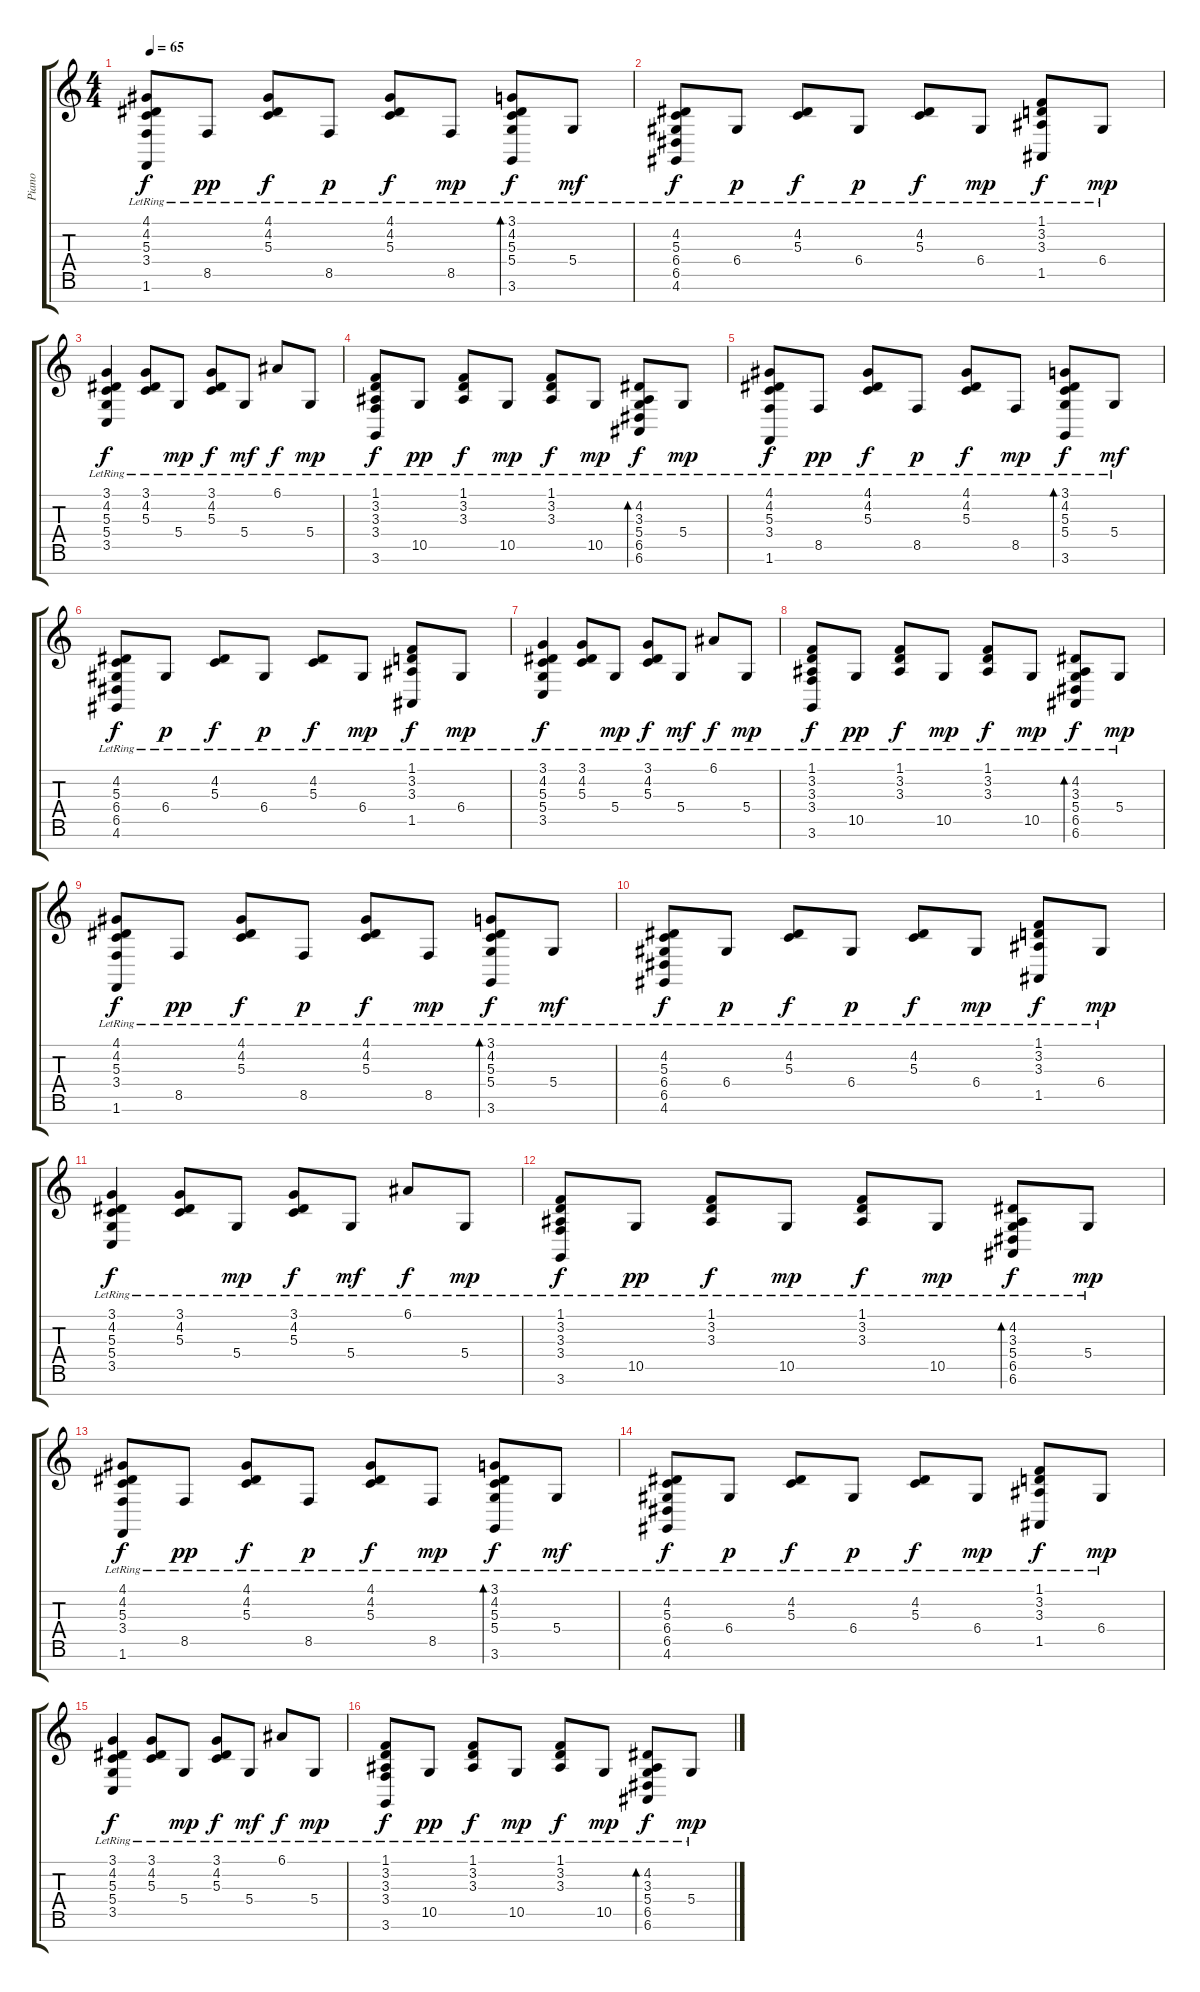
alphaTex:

\track ("Piano" "Piano") {instrument acousticgrandpiano}
\staff {score tabs}
\tuning (E4 B3 G3 D3 A2 E2 B1) {hide}
\ts (4 4)
\tempo 65
\clef g2
\ks c
(4.1{lr} 4.2{lr} 5.3{lr} 3.4{lr} 1.6{lr}).8{dy f} 8.5{lr}.8{dy pp} (4.1{lr} 4.2{lr} 5.3{lr}).8{dy f} 8.5{lr}.8{dy p} (4.1{lr} 4.2{lr} 5.3{lr}).8{dy f} 8.5{lr}.8{dy mp} (3.1{lr} 4.2{lr} 5.3{lr} 5.4{lr} 3.6{lr}).8{bd 120 dy f} 5.4{lr}.8{dy mf} |
(4.2{lr} 5.3{lr} 6.4{lr} 6.5{lr} 4.6{lr}).8{dy f} 6.4{lr}.8{dy p} (4.2{lr} 5.3{lr}).8{dy f} 6.4{lr}.8{dy p} (4.2{lr} 5.3{lr}).8{dy f} 6.4{lr}.8{dy mp} (1.1{lr} 3.2{lr} 3.3{lr} 1.5{lr}).8{dy f} 6.4{lr}.8{dy mp} |
(3.1{lr} 4.2{lr} 5.3{lr} 5.4{lr} 3.5{lr}).4{dy f} (3.1{lr} 4.2{lr} 5.3{lr}).8 5.4{lr}.8{dy mp} (3.1{lr} 4.2{lr} 5.3{lr}).8{dy f} 5.4{lr}.8{dy mf} 6.1{lr}.8{dy f} 5.4{lr}.8{dy mp} |
(1.1{lr} 3.2{lr} 3.3{lr} 3.4{lr} 3.6{lr}).8{dy f} 10.5{lr}.8{dy pp} (1.1{lr} 3.2{lr} 3.3{lr}).8{dy f} 10.5{lr}.8{dy mp} (1.1{lr} 3.2{lr} 3.3{lr}).8{dy f} 10.5{lr}.8{dy mp} (4.2 3.3{lr} 5.4{lr} 6.5{lr} 6.6{lr}).8{bd 60 dy f} 5.4{lr}.8{dy mp} |
(4.1{lr} 4.2{lr} 5.3{lr} 3.4{lr} 1.6{lr}).8{dy f volume 15} 8.5{lr}.8{dy pp} (4.1{lr} 4.2{lr} 5.3{lr}).8{dy f} 8.5{lr}.8{dy p} (4.1{lr} 4.2{lr} 5.3{lr}).8{dy f} 8.5{lr}.8{dy mp} (3.1{lr} 4.2{lr} 5.3{lr} 5.4{lr} 3.6{lr}).8{bd 120 dy f} 5.4{lr}.8{dy mf} |
(4.2{lr} 5.3{lr} 6.4{lr} 6.5{lr} 4.6{lr}).8{dy f} 6.4{lr}.8{dy p} (4.2{lr} 5.3{lr}).8{dy f} 6.4{lr}.8{dy p} (4.2{lr} 5.3{lr}).8{dy f} 6.4{lr}.8{dy mp} (1.1{lr} 3.2{lr} 3.3{lr} 1.5{lr}).8{dy f} 6.4{lr}.8{dy mp} |
(3.1{lr} 4.2{lr} 5.3{lr} 5.4{lr} 3.5{lr}).4{dy f} (3.1{lr} 4.2{lr} 5.3{lr}).8 5.4{lr}.8{dy mp} (3.1{lr} 4.2{lr} 5.3{lr}).8{dy f} 5.4{lr}.8{dy mf} 6.1{lr}.8{dy f} 5.4{lr}.8{dy mp} |
(1.1{lr} 3.2{lr} 3.3{lr} 3.4{lr} 3.6{lr}).8{dy f} 10.5{lr}.8{dy pp} (1.1{lr} 3.2{lr} 3.3{lr}).8{dy f} 10.5{lr}.8{dy mp} (1.1{lr} 3.2{lr} 3.3{lr}).8{dy f} 10.5{lr}.8{dy mp} (4.2 3.3{lr} 5.4{lr} 6.5{lr} 6.6{lr}).8{bd 60 dy f} 5.4{lr}.8{dy mp} |
(4.1{lr} 4.2{lr} 5.3{lr} 3.4{lr} 1.6{lr}).8{dy f} 8.5{lr}.8{dy pp} (4.1{lr} 4.2{lr} 5.3{lr}).8{dy f} 8.5{lr}.8{dy p} (4.1{lr} 4.2{lr} 5.3{lr}).8{dy f} 8.5{lr}.8{dy mp} (3.1{lr} 4.2{lr} 5.3{lr} 5.4{lr} 3.6{lr}).8{bd 120 dy f} 5.4{lr}.8{dy mf} |
(4.2{lr} 5.3{lr} 6.4{lr} 6.5{lr} 4.6{lr}).8{dy f} 6.4{lr}.8{dy p} (4.2{lr} 5.3{lr}).8{dy f} 6.4{lr}.8{dy p} (4.2{lr} 5.3{lr}).8{dy f} 6.4{lr}.8{dy mp} (1.1{lr} 3.2{lr} 3.3{lr} 1.5{lr}).8{dy f} 6.4{lr}.8{dy mp} |
(3.1{lr} 4.2{lr} 5.3{lr} 5.4{lr} 3.5{lr}).4{dy f} (3.1{lr} 4.2{lr} 5.3{lr}).8 5.4{lr}.8{dy mp} (3.1{lr} 4.2{lr} 5.3{lr}).8{dy f} 5.4{lr}.8{dy mf} 6.1{lr}.8{dy f} 5.4{lr}.8{dy mp} |
(1.1{lr} 3.2{lr} 3.3{lr} 3.4{lr} 3.6{lr}).8{dy f} 10.5{lr}.8{dy pp} (1.1{lr} 3.2{lr} 3.3{lr}).8{dy f} 10.5{lr}.8{dy mp} (1.1{lr} 3.2{lr} 3.3{lr}).8{dy f} 10.5{lr}.8{dy mp} (4.2 3.3{lr} 5.4{lr} 6.5{lr} 6.6{lr}).8{bd 60 dy f} 5.4{lr}.8{dy mp} |
(4.1{lr} 4.2{lr} 5.3{lr} 3.4{lr} 1.6{lr}).8{dy f} 8.5{lr}.8{dy pp} (4.1{lr} 4.2{lr} 5.3{lr}).8{dy f} 8.5{lr}.8{dy p} (4.1{lr} 4.2{lr} 5.3{lr}).8{dy f} 8.5{lr}.8{dy mp} (3.1{lr} 4.2{lr} 5.3{lr} 5.4{lr} 3.6{lr}).8{bd 120 dy f} 5.4{lr}.8{dy mf} |
(4.2{lr} 5.3{lr} 6.4{lr} 6.5{lr} 4.6{lr}).8{dy f} 6.4{lr}.8{dy p} (4.2{lr} 5.3{lr}).8{dy f} 6.4{lr}.8{dy p} (4.2{lr} 5.3{lr}).8{dy f} 6.4{lr}.8{dy mp} (1.1{lr} 3.2{lr} 3.3{lr} 1.5{lr}).8{dy f} 6.4{lr}.8{dy mp} |
(3.1{lr} 4.2{lr} 5.3{lr} 5.4{lr} 3.5{lr}).4{dy f} (3.1{lr} 4.2{lr} 5.3{lr}).8 5.4{lr}.8{dy mp} (3.1{lr} 4.2{lr} 5.3{lr}).8{dy f} 5.4{lr}.8{dy mf} 6.1{lr}.8{dy f} 5.4{lr}.8{dy mp} |
(1.1{lr} 3.2{lr} 3.3{lr} 3.4{lr} 3.6{lr}).8{dy f} 10.5{lr}.8{dy pp} (1.1{lr} 3.2{lr} 3.3{lr}).8{dy f} 10.5{lr}.8{dy mp} (1.1{lr} 3.2{lr} 3.3{lr}).8{dy f} 10.5{lr}.8{dy mp} (4.2 3.3{lr} 5.4{lr} 6.5{lr} 6.6{lr}).8{bd 60 dy f} 5.4{lr}.8{dy mp}
